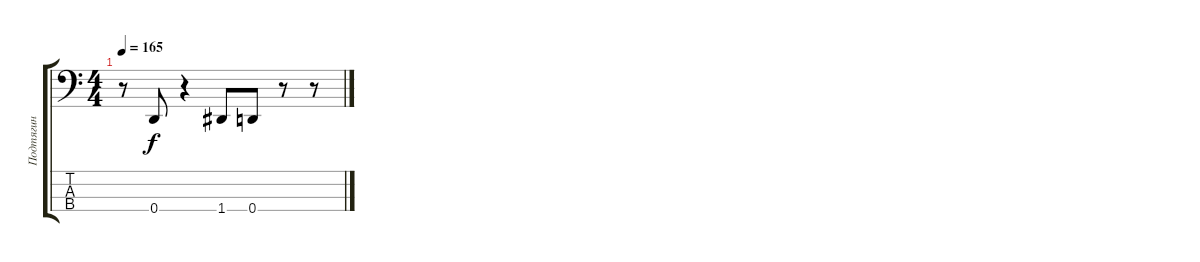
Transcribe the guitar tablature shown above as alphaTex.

\track ("Подтягин" "Подтягин") {instrument electricbasspick}
\staff {score tabs}
\tuning (G2 D2 A1 D1) {hide}
\ts (4 4)
\tempo 165
\clef f4
\ks c
r.8{dy f} 0.4.8 r.4 1.4.8 0.4.8 r.8 r.8
